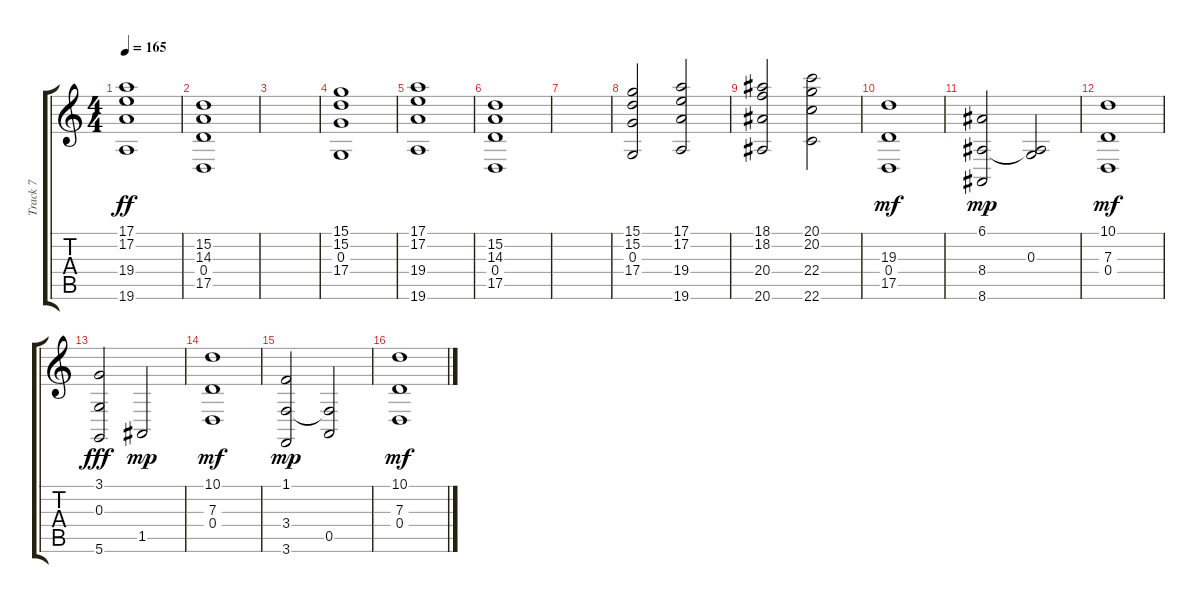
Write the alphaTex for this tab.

\track ("Track 7" "Track 7") {instrument brasssection}
\staff {score tabs}
\tuning (E4 B3 G3 D3 A2 D2) {hide}
\ts (4 4)
\tempo 165
\clef g2
\ks c
(17.1 17.2 19.4 19.6).1{dy ff} |
(15.2 14.3 0.4 17.5).1 |
|
(15.1 15.2 0.3 17.4).1 |
(17.1 17.2 19.4 19.6).1 |
(15.2 14.3 0.4 17.5).1 |
|
(15.1 15.2 0.3 17.4).2 (17.1 17.2 19.4 19.6).2 |
(18.1 18.2 20.4 20.6).2 (20.1 20.2 22.4 22.6).2 |
(19.3 0.4 17.5).1{dy mf} |
(6.1 8.4 8.6).2{dy mp} (0.3 8.4{t}).2 |
(10.1 7.3 0.4).1{dy mf} |
(3.1 0.3 5.6).2{dy fff} 1.5.2{dy mp} |
(10.1 7.3 0.4).1{dy mf} |
(1.1 3.4 3.6).2{dy mp} (3.4{t} 0.5).2 |
(10.1 7.3 0.4).1{dy mf}
